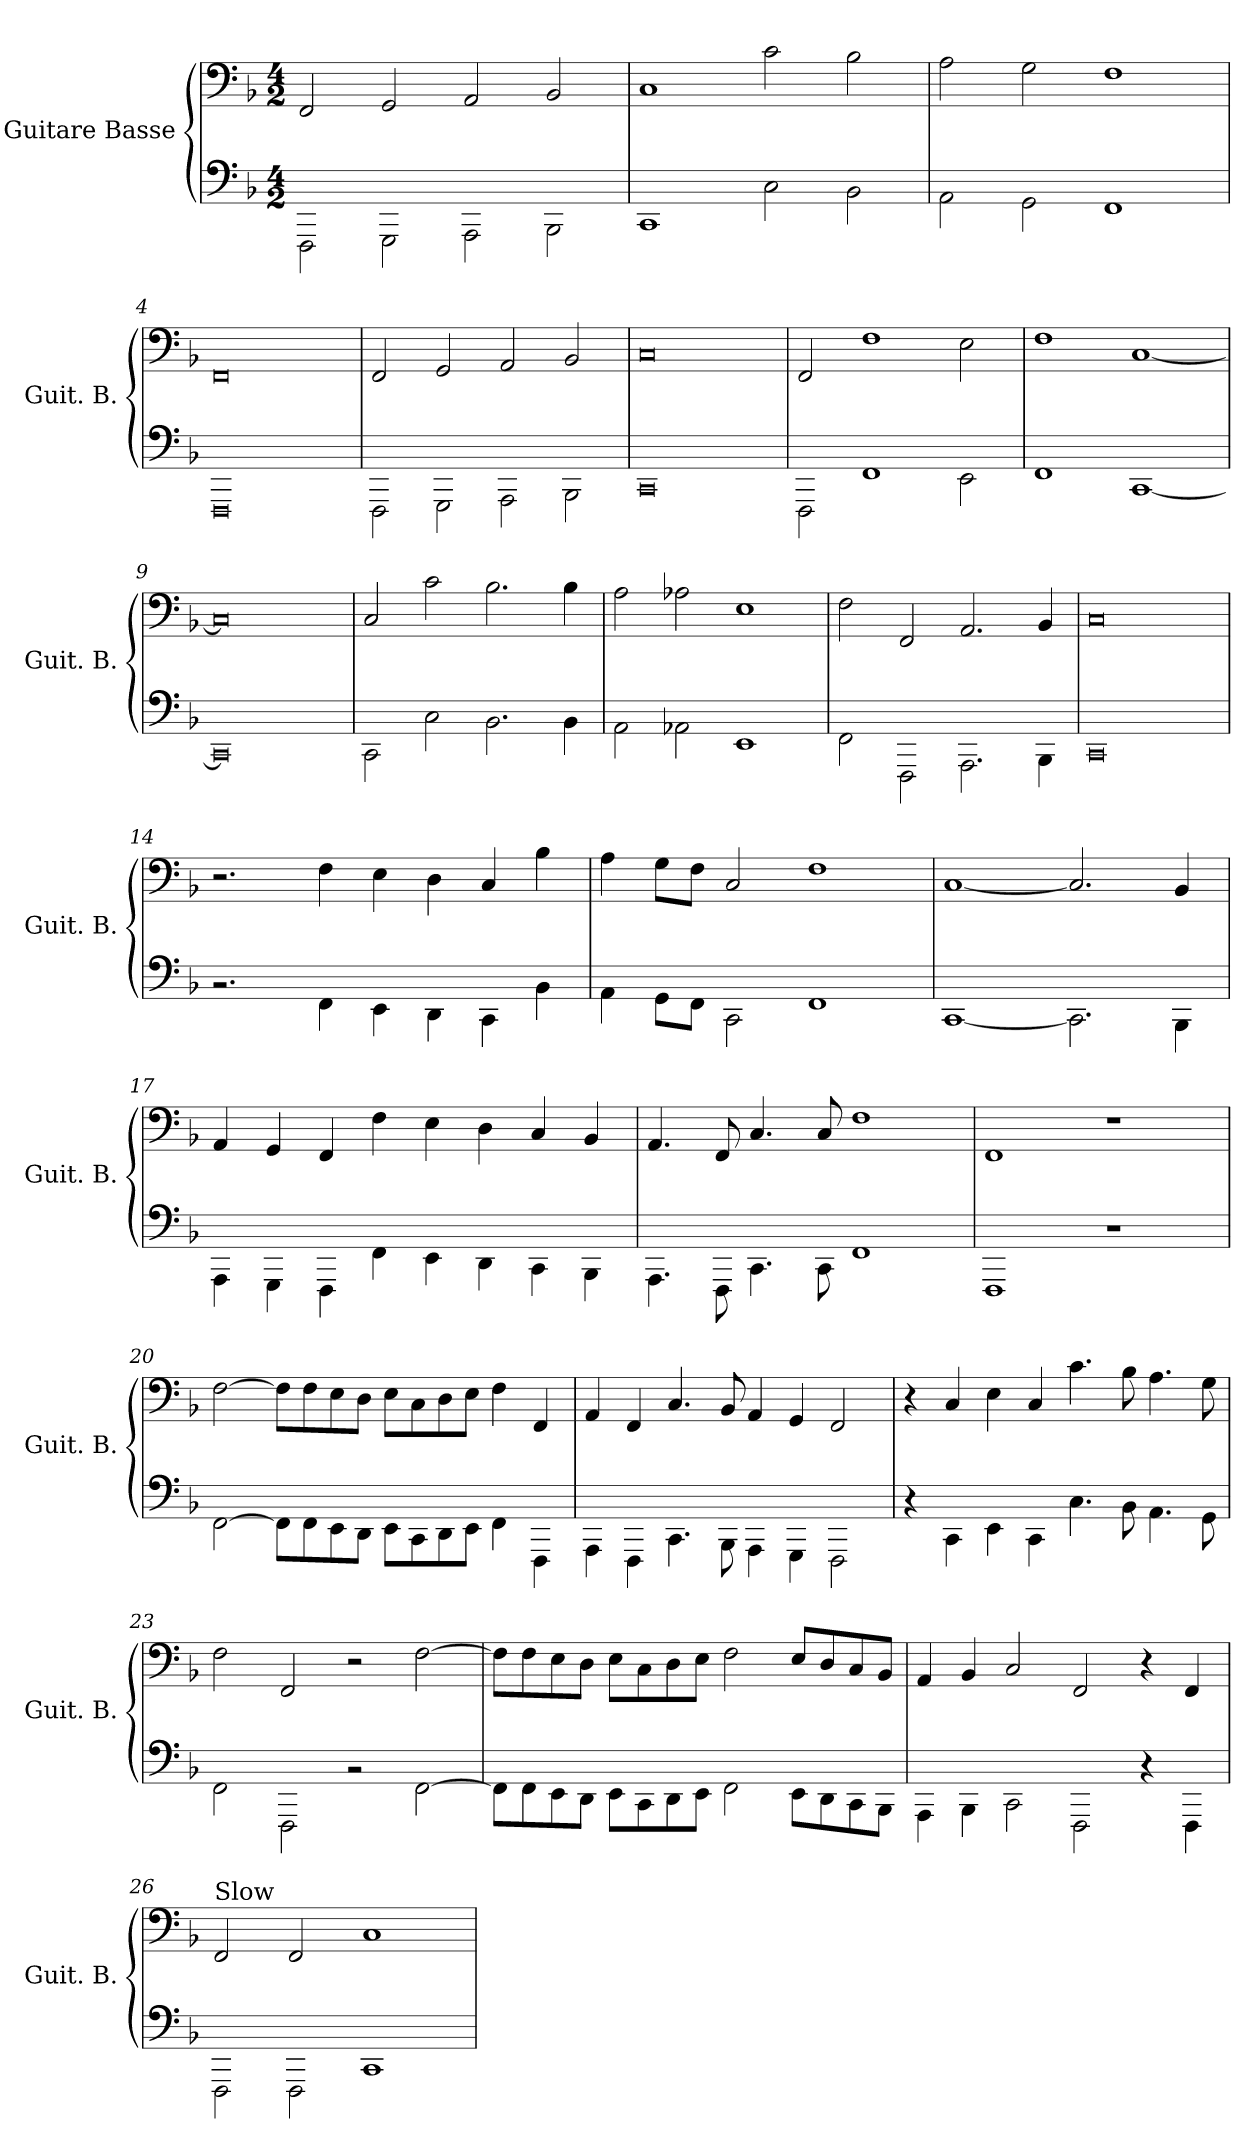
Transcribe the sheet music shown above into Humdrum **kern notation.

**kern	**kern
*part1	*part1
*staff2	*staff1
*I"Guitare Basse	*
*I'Guit. B.	*
*stria4	*
*	*clefF4
*ITrd7c12	*ITrd7c12
*k[b-]	*k[b-]
*M4/2	*M4/2
=1	=1
2FFFF\	2FFF/
2GGGG\	2GGG/
2AAAA\	2AAA/
2BBBB-\	2BBB-/
=2	=2
1CCC	1CC
2CC\	2C\
2BBB-\	2BB-\
=3	=3
2AAA\	2AA\
2GGG\	2GG\
1FFF	1FF
=4	=4
0FFFF	0FFF
=5	=5
2FFFF\	2FFF/
2GGGG\	2GGG/
2AAAA\	2AAA/
2BBBB-\	2BBB-/
=6	=6
0CCC	0CC
=7	=7
2FFFF\	2FFF/
1FFF	1FF
2EEE\	2EE\
=8	=8
1FFF	1FF
[1CCC	[1CC
=9	=9
0CCC]	0CC]
=10	=10
2CCC\	2CC/
2CC\	2C\
2.BBB-\	2.BB-\
4BBB-\	4BB-\
!!LO:LB:g=z
=11	=11
2AAA\	2AA\
2AAA-\	2AA-X\
1EEE	1EE
=12	=12
2FFF\	2FF\
2FFFF\	2FFF/
2.AAAA\	2.AAA/
4BBBB-\	4BBB-/
=13	=13
0CCC	0CC
=14	=14
2.r	2.r
4FFF\	4FF\
4EEE\	4EE\
4DDD\	4DD\
4CCC\	4CC/
4BBB-\	4BB-\
=15	=15
4AAA\	4AA\
8GGG\L	8GG\L
8FFF\J	8FF\J
2CCC\	2CC/
1FFF	1FF
=16	=16
[1CCC	[1CC
2.CCC\]	2.CC/]
4BBBB-\	4BBB-/
!!LO:LB:g=z
=17	=17
4AAAA\	4AAA/
4GGGG\	4GGG/
4FFFF\	4FFF/
4FFF\	4FF\
4EEE\	4EE\
4DDD\	4DD\
4CCC\	4CC/
4BBBB-\	4BBB-/
=18	=18
4.AAAA\	4.AAA/
8FFFF\	8FFF/
4.CCC\	4.CC/
8CCC\	8CC/
1FFF	1FF
=19	=19
1FFFF	1FFF
1r	1r
=20	=20
[2FFF\	[2FF\
8FFF\L]	8FF\L]
8FFF\	8FF\
8EEE\	8EE\
8DDD\J	8DD\J
8EEE\L	8EE\L
8CCC\	8CC\
8DDD\	8DD\
8EEE\J	8EE\J
4FFF\	4FF\
4FFFF\	4FFF/
=21	=21
4AAAA\	4AAA/
4FFFF\	4FFF/
4.CCC\	4.CC/
8BBBB-\	8BBB-/
4AAAA\	4AAA/
4GGGG\	4GGG/
2FFFF\	2FFF/
!!LO:LB:g=z
=22	=22
4r	4r
4CCC\	4CC/
4EEE\	4EE\
4CCC\	4CC/
4.CC\	4.C\
8BBB-\	8BB-\
4.AAA\	4.AA\
8GGG\	8GG\
=23	=23
2FFF\	2FF\
2FFFF\	2FFF/
2r	2r
[2FFF\	[2FF\
=24	=24
8FFF\L]	8FF\L]
8FFF\	8FF\
8EEE\	8EE\
8DDD\J	8DD\J
8EEE\L	8EE\L
8CCC\	8CC\
8DDD\	8DD\
8EEE\J	8EE\J
2FFF\	2FF\
8EEE\L	8EE/L
8DDD\	8DD/
8CCC\	8CC/
8BBBB-\J	8BBB-/J
=25	=25
4AAAA\	4AAA/
4BBBB-\	4BBB-/
2CCC\	2CC/
2FFFF\	2FFF/
4r	4r
4FFFF\	4FFF/
=26	=26
!	!LO:TX:a:t=Slow
2FFFF\	2FFF/
2FFFF\	2FFF/
1CCC	1CC
=	=
*-	*-
